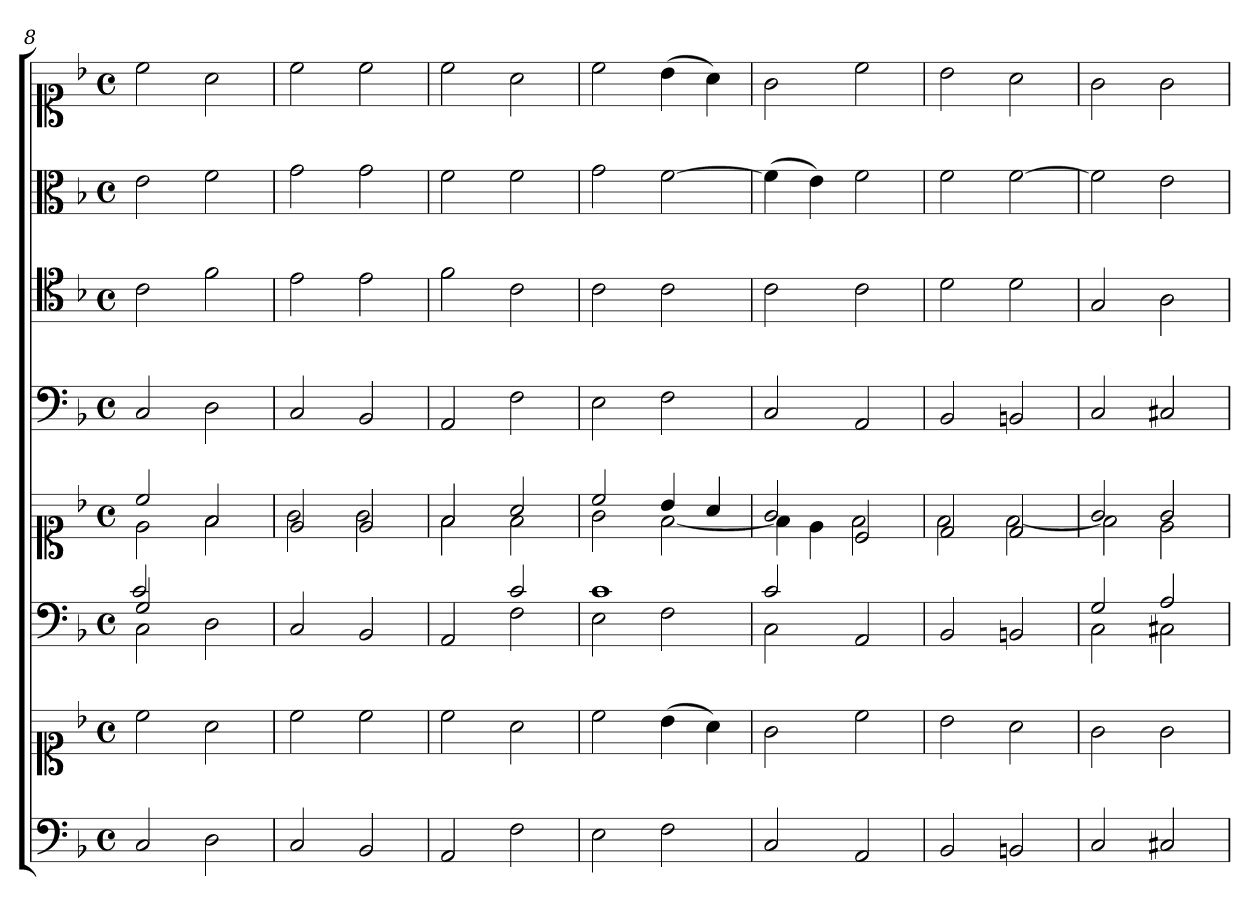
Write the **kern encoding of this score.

**kern	**kern	**kern	**kern	**kern	**kern	**kern	**kern
*part6	*part6	*part5	*part5	*part4	*part3	*part2	*part1
*staff8	*staff7	*staff6	*staff5	*staff4	*staff3	*staff2	*staff1
*clefF4	*clefC1	*clefF4	*clefC1	*clefF4	*clefC4	*clefC3	*clefC1
*k[b-]	*k[b-]	*k[b-]	*k[b-]	*k[b-]	*k[b-]	*k[b-]	*k[b-]
*F:	*F:	*F:	*F:	*F:	*F:	*F:	*F:
*M4/4	*M4/4	*M4/4	*M4/4	*M4/4	*M4/4	*M4/4	*M4/4
*met(c)	*met(c)	*met(c)	*met(c)	*met(c)	*met(c)	*met(c)	*met(c)
=8	=8	=8	=8	=8	=8	=8	=8
*	*	*^	*^	*	*	*	*
*	*	*	*^	*	*	*	*	*	*
2C	2cc	2G	2C	2c/	2cc	2e	2C	2c	2e	2cc
2D	2a	2ryy	2D	2ryy	2f	2f	2D	2f	2f	2a
*	*	*v	*v	*v	*	*	*	*	*	*
=9	=9	=9	=9	=9	=9	=9	=9	=9
2C	2cc	2C	2e	2g	2C	2e	2g	2cc
2BB-	2cc	2BB-	2e	2g	2BB-	2e	2g	2cc
=10	=10	=10	=10	=10	=10	=10	=10	=10
*	*	*^	*	*	*	*	*	*
2AA	2cc	2ryy	2AA	2f	2f	2AA	2f	2f	2cc
2F	2a	2c	2F	2a	2f	2F	2c	2f	2a
=11	=11	=11	=11	=11	=11	=11	=11	=11	=11
2E	2cc	1c	2E	2cc	2g	2E	2c	2g	2cc
2F	(4b-	.	2F	4b-	[2f	2F	2c	[2f	(4b-
.	4a)	.	.	4a	.	.	.	.	4a)
=12	=12	=12	=12	=12	=12	=12	=12	=12	=12
2C	2g	2c	2C	2g	4f]	2C	2c	(4f]	2g
.	.	.	.	.	4e	.	.	4e)	.
2AA	2cc	2ryy	2AA	2c	2f	2AA	2c	2f	2cc
*	*	*v	*v	*	*	*	*	*	*
=13	=13	=13	=13	=13	=13	=13	=13	=13
2BB-	2b-	2BB-	2d	2f	2BB-	2d	2f	2b-
2BBn	2a	2BBn	2d	[2f	2BBn	2d	[2f	2a
=14	=14	=14	=14	=14	=14	=14	=14	=14
*	*	*^	*	*	*	*	*	*
2C	2g	2G	2C	2g	2f]	2C	2G	2f]	2g
2C#X	2g	2A	2C#X	2g	2e	2C#X	2A	2e	2g
*	*	*v	*v	*	*	*	*	*	*
*	*	*	*v	*v	*	*	*	*
=	=	=	=	=	=	=	=
*-	*-	*-	*-	*-	*-	*-	*-
